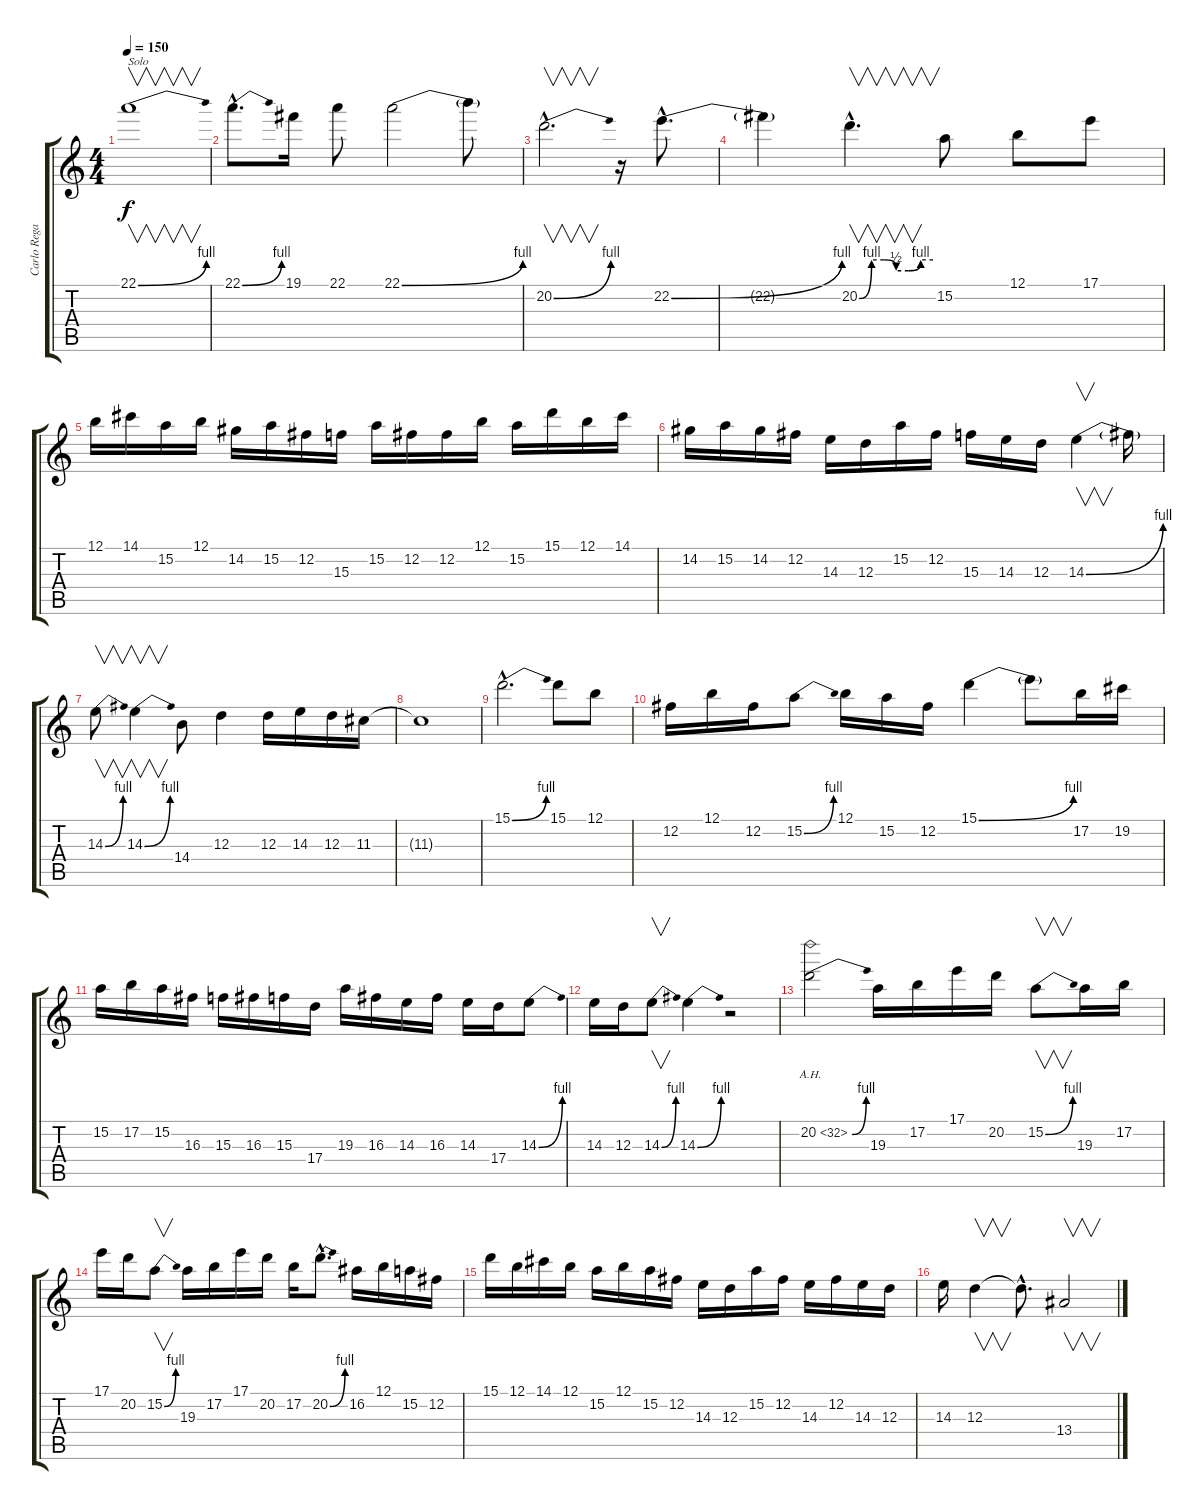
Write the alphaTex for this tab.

\track ("Carlo Regadas (Guitar 2)" "Carlo Rega") {instrument distortionguitar}
\staff {score tabs}
\tuning (B3 Gb3 D3 A2 E2 B1) {hide}
\ts (4 4)
\tempo 150
\clef g2
\ks c
22.1{be (bend 0 0 60 4)}.1{v txt "Solo" dy f volume 16} |
22.1{be (bend 0 0 60 4) hac}.8{d} 19.1.16 22.1.8 22.1{be (bend 0 0 60 4)}.2 22.1{t}.8 |
20.2{be (bend 0 0 60 4) hac}.2{v d} r.16 22.2{be (bend 0 0 60 4) hac}.8{d} |
22.2{t}.4 20.2{be (custom 0 0 10 4 20 4 30 2 40 2 50 4 60 4) hac}.4{v d} 15.2.8 12.1.8 17.1.8 |
12.1.16 14.1.16 15.2.16 12.1.16 14.2.16 15.2.16 12.2.16 15.3.16 15.2.16 12.2.16 12.2.16 12.1.16 15.2.16 15.1.16 12.1.16 14.1.16 |
14.2.16 15.2.16 14.2.16 12.2.16 14.3.16 12.3.16 15.2.16 12.2.16 15.3.16 14.3.16 12.3.16 14.3{be (bend 0 0 60 4)}.4{v} 14.3{t}.16 |
14.3{be (bend 0 0 60 4)}.8{v} 14.3{be (bend 0 0 60 4)}.4{v} 14.4.8 12.3.4 12.3.16 14.3.16 12.3.16 11.3.16 |
11.3{t}.1 |
15.1{be (bend 0 0 60 4) hac}.2{d} 15.1.8 12.1.8 |
12.2.16 12.1.16 12.2.16 15.2{be (bend 0 0 60 4)}.8 12.1.16 15.2.16 12.2.16 15.1{be (bend 0 0 60 4)}.4 15.1{t}.8 17.2.16 19.2.16 |
15.2.16 17.2.16 15.2.16 16.3.16 15.3.16 16.3.16 15.3.16 17.4.16 19.3.16 16.3.16 14.3.16 16.3.16 14.3.16 17.4.16 14.3{be (bend 0 0 60 4)}.8 |
14.3.16 12.3.16 14.3{be (bend 0 0 60 4)}.8{v} 14.3{be (bend 0 0 60 4)}.4 r.2 |
20.2{be (bend 0 0 60 4) ah 12}.2 19.3.16 17.2.16 17.1.16 20.2.16 15.2{be (bend 0 0 60 4)}.8{v} 19.3.16 17.2.16 |
17.1.16 20.2.16 15.2{be (bend 0 0 60 4)}.8{v} 19.3.16 17.2.16 17.1.16 20.2.16 17.2.16 20.2{be (bend 0 0 60 4) hac}.8{d} 16.2.16 12.1.16 15.2.16 12.2.16 |
15.1.16 12.1.16 14.1.16 12.1.16 15.2.16 12.1.16 15.2.16 12.2.16 14.3.16 12.3.16 15.2.16 12.2.16 14.3.16 12.2.16 14.3.16 12.3.16 |
14.3.16 12.3.4{v} 12.3{hac t}.8{d} 13.4.2{v}
